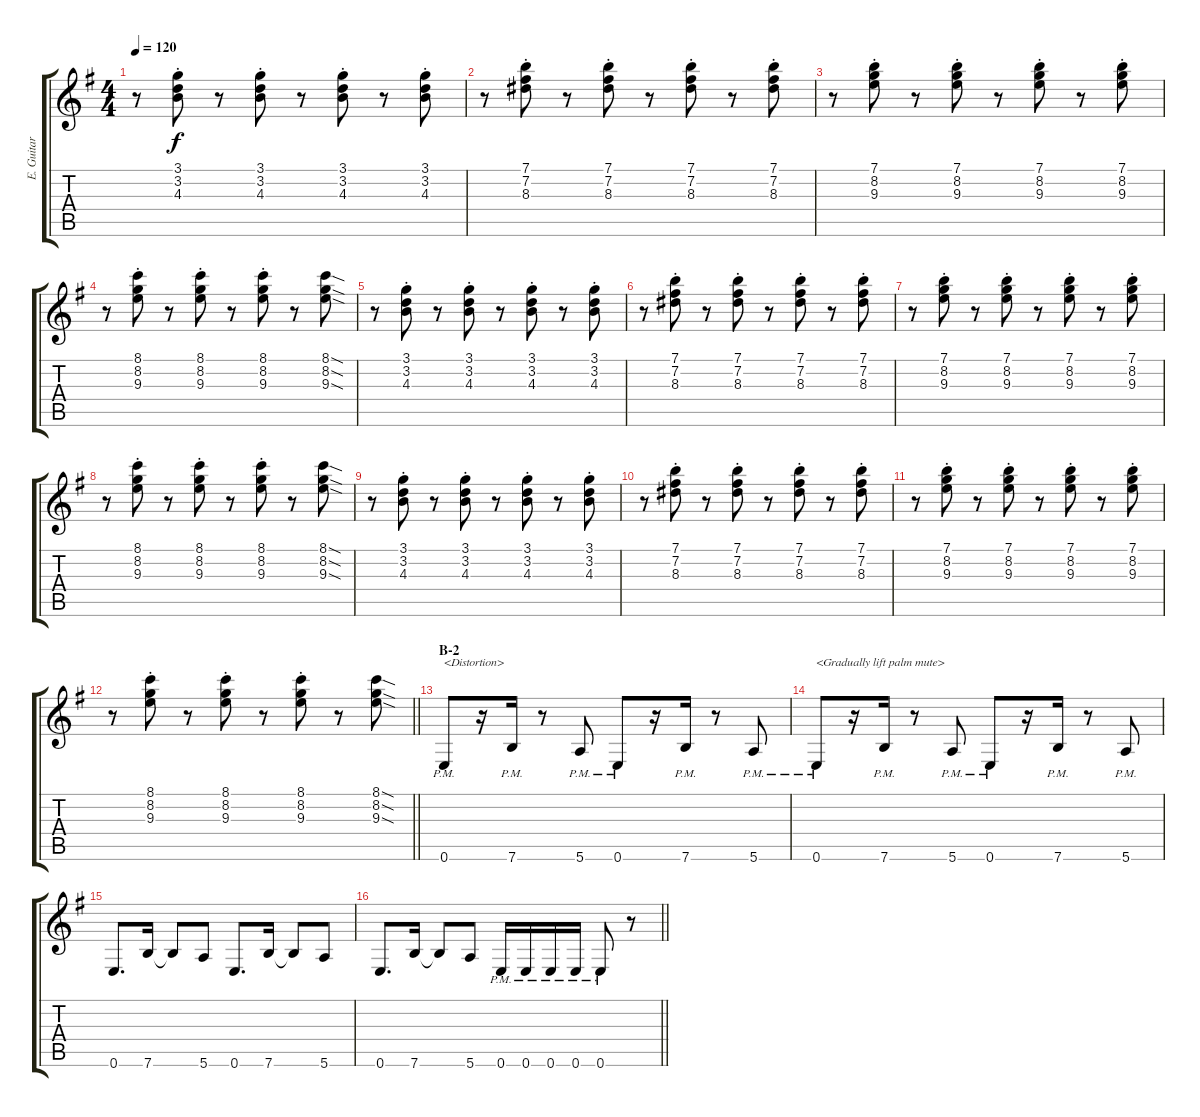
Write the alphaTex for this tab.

\track ("E. Guitar II" "E. Guitar ") {instrument overdrivenguitar}
\staff {score tabs}
\tuning (E4 B3 G3 D3 A2 E2) {hide}
\ts (4 4)
\tempo 120
\clef g2
\ks g
r.8{dy f} (3.1{st} 3.2{st} 4.3{st}).8 r.8 (3.1{st} 3.2{st} 4.3{st}).8 r.8 (3.1{st} 3.2{st} 4.3{st}).8 r.8 (3.1{st} 3.2{st} 4.3{st}).8 |
r.8 (7.1{st} 7.2{st} 8.3{st}).8 r.8 (7.1{st} 7.2{st} 8.3{st}).8 r.8 (7.1{st} 7.2{st} 8.3{st}).8 r.8 (7.1{st} 7.2{st} 8.3{st}).8 |
r.8 (7.1{st} 8.2{st} 9.3{st}).8 r.8 (7.1{st} 8.2{st} 9.3{st}).8 r.8 (7.1{st} 8.2{st} 9.3{st}).8 r.8 (7.1{st} 8.2{st} 9.3{st}).8 |
r.8 (8.1{st} 8.2{st} 9.3{st}).8 r.8 (8.1{st} 8.2{st} 9.3{st}).8 r.8 (8.1{st} 8.2{st} 9.3{st}).8 r.8 (8.1{sod} 8.2{sod} 9.3{sod}).8 |
r.8 (3.1{st} 3.2{st} 4.3{st}).8 r.8 (3.1{st} 3.2{st} 4.3{st}).8 r.8 (3.1{st} 3.2{st} 4.3{st}).8 r.8 (3.1{st} 3.2{st} 4.3{st}).8 |
r.8 (7.1{st} 7.2{st} 8.3{st}).8 r.8 (7.1{st} 7.2{st} 8.3{st}).8 r.8 (7.1{st} 7.2{st} 8.3{st}).8 r.8 (7.1{st} 7.2{st} 8.3{st}).8 |
r.8 (7.1{st} 8.2{st} 9.3{st}).8 r.8 (7.1{st} 8.2{st} 9.3{st}).8 r.8 (7.1{st} 8.2{st} 9.3{st}).8 r.8 (7.1{st} 8.2{st} 9.3{st}).8 |
r.8 (8.1{st} 8.2{st} 9.3{st}).8 r.8 (8.1{st} 8.2{st} 9.3{st}).8 r.8 (8.1{st} 8.2{st} 9.3{st}).8 r.8 (8.1{sod} 8.2{sod} 9.3{sod}).8 |
r.8 (3.1{st} 3.2{st} 4.3{st}).8 r.8 (3.1{st} 3.2{st} 4.3{st}).8 r.8 (3.1{st} 3.2{st} 4.3{st}).8 r.8 (3.1{st} 3.2{st} 4.3{st}).8 |
r.8 (7.1{st} 7.2{st} 8.3{st}).8 r.8 (7.1{st} 7.2{st} 8.3{st}).8 r.8 (7.1{st} 7.2{st} 8.3{st}).8 r.8 (7.1{st} 7.2{st} 8.3{st}).8 |
r.8 (7.1{st} 8.2{st} 9.3{st}).8 r.8 (7.1{st} 8.2{st} 9.3{st}).8 r.8 (7.1{st} 8.2{st} 9.3{st}).8 r.8 (7.1{st} 8.2{st} 9.3{st}).8 |
\barLineRight lightlight
r.8 (8.1{st} 8.2{st} 9.3{st}).8 r.8 (8.1{st} 8.2{st} 9.3{st}).8 r.8 (8.1{st} 8.2{st} 9.3{st}).8 r.8 (8.1{sod} 8.2{sod} 9.3{sod}).8 |
\section ("" "B-2")
\ks eminor
0.6{pm}.8{txt "<Distortion>" instrument overdrivenguitar} r.16 7.6{pm}.16 r.8 5.6{pm}.8 0.6{pm}.8 r.16 7.6{pm}.16 r.8 5.6{pm}.8 |
0.6{pm}.8{txt "<Gradually lift palm mute>"} r.16 7.6{pm}.16 r.8 5.6{pm}.8 0.6{pm}.8 r.16 7.6{pm}.16 r.8 5.6{pm}.8 |
0.6.8{d} 7.6.16 7.6{t}.8 5.6.8 0.6.8{d} 7.6.16 7.6{t}.8 5.6.8 |
\barLineRight lightlight
0.6.8{d} 7.6.16 7.6{t}.8 5.6.8 0.6{pm}.16 0.6{pm}.16 0.6{pm}.16 0.6{pm}.16 0.6{pm}.8 r.8
